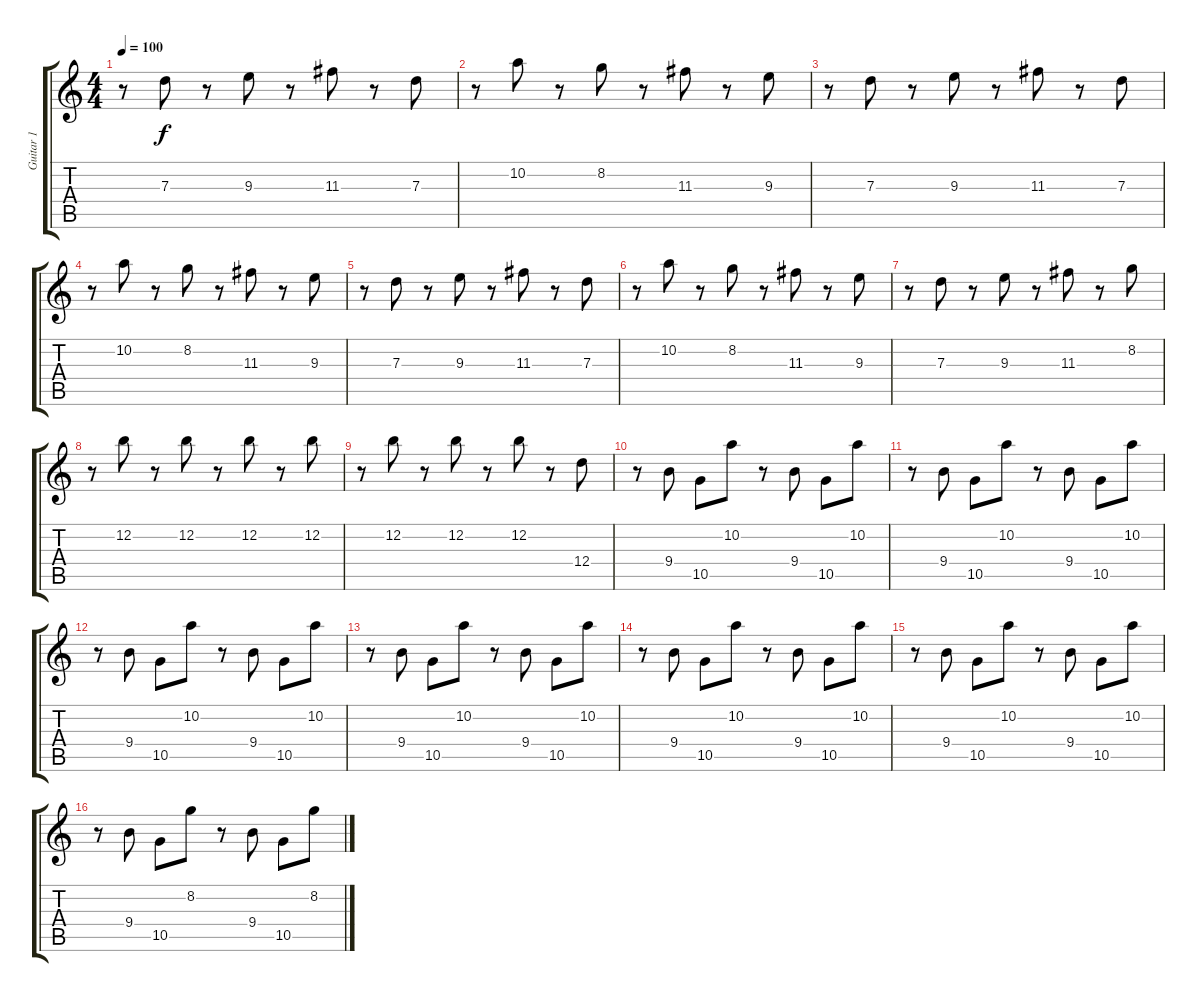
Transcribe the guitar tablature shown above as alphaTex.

\track ("Guitar 1" "Guitar 1") {instrument acousticguitarsteel}
\staff {score tabs}
\tuning (E4 B3 G3 D3 A2 E2) {hide}
\ts (4 4)
\tempo 100
\clef g2
\ks c
r.8{dy f} 7.3.8 r.8 9.3.8 r.8 11.3.8 r.8 7.3.8 |
r.8 10.2.8 r.8 8.2.8 r.8 11.3.8 r.8 9.3.8 |
r.8 7.3.8 r.8 9.3.8 r.8 11.3.8 r.8 7.3.8 |
r.8 10.2.8 r.8 8.2.8 r.8 11.3.8 r.8 9.3.8 |
r.8 7.3.8 r.8 9.3.8 r.8 11.3.8 r.8 7.3.8 |
r.8 10.2.8 r.8 8.2.8 r.8 11.3.8 r.8 9.3.8 |
r.8 7.3.8 r.8 9.3.8 r.8 11.3.8 r.8 8.2.8 |
r.8 12.2.8 r.8 12.2.8 r.8 12.2.8 r.8 12.2.8 |
r.8 12.2.8 r.8 12.2.8 r.8 12.2.8 r.8 12.4.8 |
r.8 9.4.8 10.5.8 10.2.8 r.8 9.4.8 10.5.8 10.2.8 |
r.8 9.4.8 10.5.8 10.2.8 r.8 9.4.8 10.5.8 10.2.8 |
r.8 9.4.8 10.5.8 10.2.8 r.8 9.4.8 10.5.8 10.2.8 |
r.8 9.4.8 10.5.8 10.2.8 r.8 9.4.8 10.5.8 10.2.8 |
r.8 9.4.8 10.5.8 10.2.8 r.8 9.4.8 10.5.8 10.2.8 |
r.8 9.4.8 10.5.8 10.2.8 r.8 9.4.8 10.5.8 10.2.8 |
r.8 9.4.8 10.5.8 8.2.8 r.8 9.4.8 10.5.8 8.2.8
